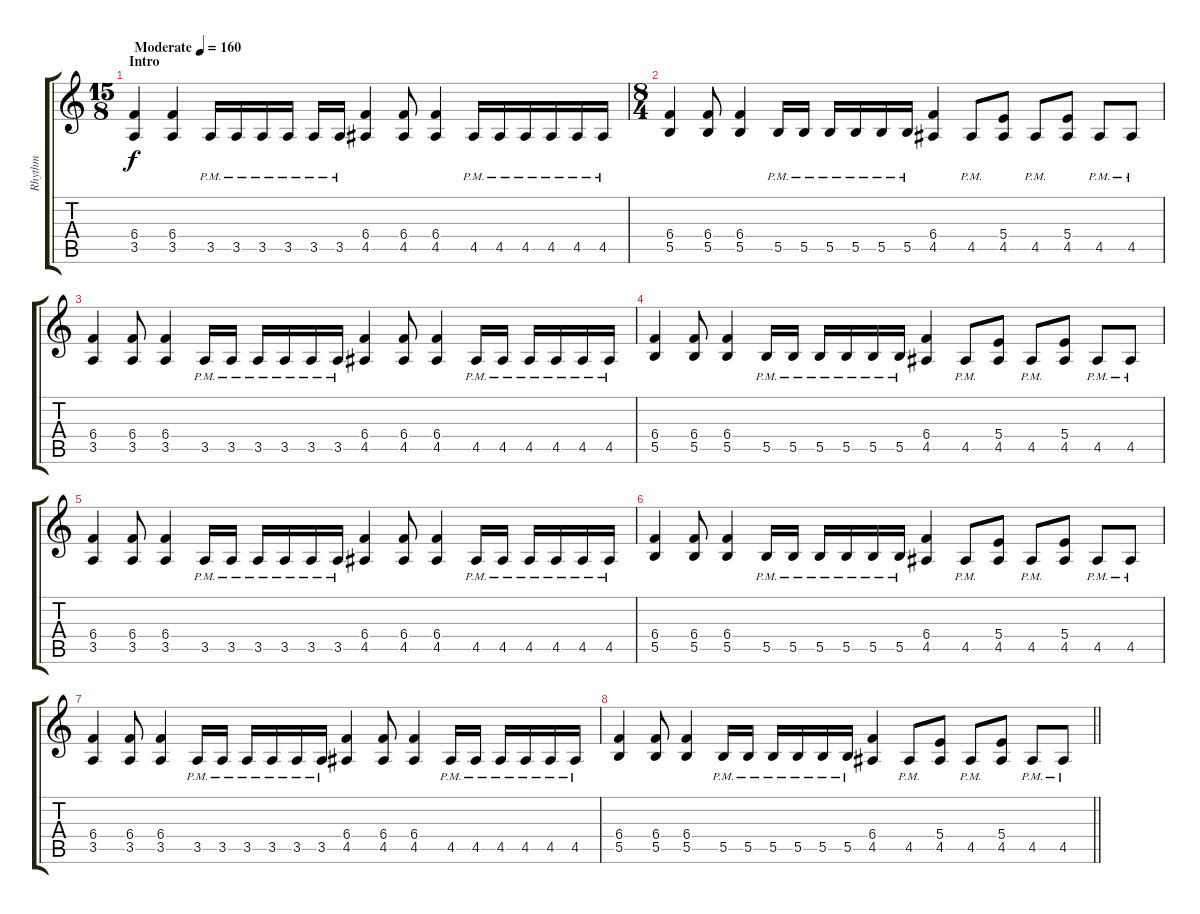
\track ("Rhythm" "Rhythm") {instrument distortionguitar}
\staff {score tabs}
\tuning (Db4 Ab3 E3 B2 Gb2 Db2) {hide}
\ts (15 8)
\section ("" "Intro")
\tempo (160 "Moderate")
\clef g2
\ks c
(6.4 3.5).4{dy f instrument distortionguitar} (6.4 3.5).4 3.5{pm}.16 3.5{pm}.16 3.5{pm}.16 3.5{pm}.16 3.5{pm}.16 3.5{pm}.16 (6.4 4.5).4 (6.4 4.5).8 (6.4 4.5).4 4.5{pm}.16 4.5{pm}.16 4.5{pm}.16 4.5{pm}.16 4.5{pm}.16 4.5{pm}.16 |
\ts (8 4)
(6.4 5.5).4 (6.4 5.5).8 (6.4 5.5).4 5.5{pm}.16 5.5{pm}.16 5.5{pm}.16 5.5{pm}.16 5.5{pm}.16 5.5{pm}.16 (6.4 4.5).4 4.5{pm}.8 (5.4 4.5).8 4.5{pm}.8 (5.4 4.5).8 4.5{pm}.8 4.5{pm}.8 |
(6.4 3.5).4 (6.4 3.5).8 (6.4 3.5).4 3.5{pm}.16 3.5{pm}.16 3.5{pm}.16 3.5{pm}.16 3.5{pm}.16 3.5{pm}.16 (6.4 4.5).4 (6.4 4.5).8 (6.4 4.5).4 4.5{pm}.16 4.5{pm}.16 4.5{pm}.16 4.5{pm}.16 4.5{pm}.16 4.5{pm}.16 |
(6.4 5.5).4 (6.4 5.5).8 (6.4 5.5).4 5.5{pm}.16 5.5{pm}.16 5.5{pm}.16 5.5{pm}.16 5.5{pm}.16 5.5{pm}.16 (6.4 4.5).4 4.5{pm}.8 (5.4 4.5).8 4.5{pm}.8 (5.4 4.5).8 4.5{pm}.8 4.5{pm}.8 |
(6.4 3.5).4 (6.4 3.5).8 (6.4 3.5).4 3.5{pm}.16 3.5{pm}.16 3.5{pm}.16 3.5{pm}.16 3.5{pm}.16 3.5{pm}.16 (6.4 4.5).4 (6.4 4.5).8 (6.4 4.5).4 4.5{pm}.16 4.5{pm}.16 4.5{pm}.16 4.5{pm}.16 4.5{pm}.16 4.5{pm}.16 |
(6.4 5.5).4 (6.4 5.5).8 (6.4 5.5).4 5.5{pm}.16 5.5{pm}.16 5.5{pm}.16 5.5{pm}.16 5.5{pm}.16 5.5{pm}.16 (6.4 4.5).4 4.5{pm}.8 (5.4 4.5).8 4.5{pm}.8 (5.4 4.5).8 4.5{pm}.8 4.5{pm}.8 |
(6.4 3.5).4 (6.4 3.5).8 (6.4 3.5).4 3.5{pm}.16 3.5{pm}.16 3.5{pm}.16 3.5{pm}.16 3.5{pm}.16 3.5{pm}.16 (6.4 4.5).4 (6.4 4.5).8 (6.4 4.5).4 4.5{pm}.16 4.5{pm}.16 4.5{pm}.16 4.5{pm}.16 4.5{pm}.16 4.5{pm}.16 |
\barLineRight lightlight
(6.4 5.5).4 (6.4 5.5).8 (6.4 5.5).4 5.5{pm}.16 5.5{pm}.16 5.5{pm}.16 5.5{pm}.16 5.5{pm}.16 5.5{pm}.16 (6.4 4.5).4 4.5{pm}.8 (5.4 4.5).8 4.5{pm}.8 (5.4 4.5).8 4.5{pm}.8 4.5{pm}.8
